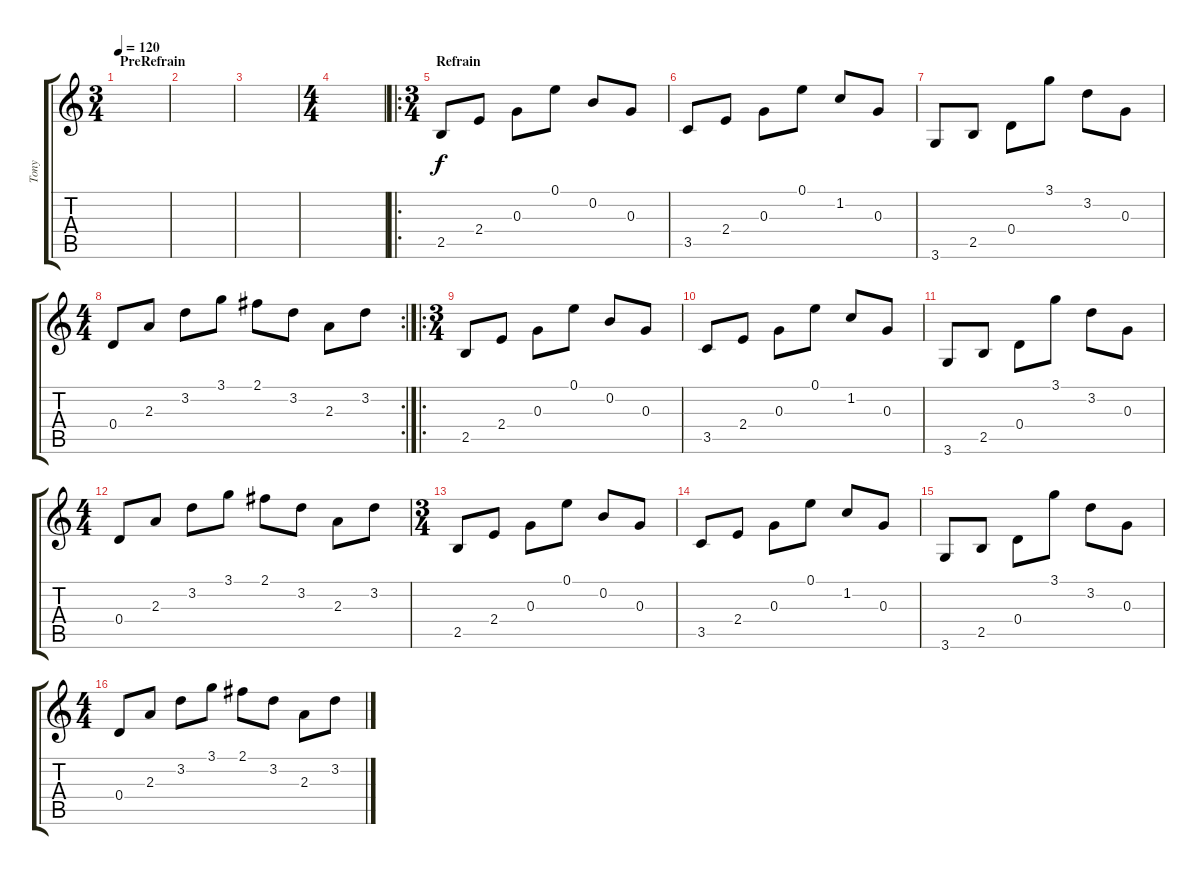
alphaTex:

\track ("Tony" "Tony") {instrument acousticguitarsteel}
\staff {score tabs}
\tuning (E4 B3 G3 D3 A2 E2) {hide}
\ts (3 4)
\section ("" "PreRefrain")
\tempo 120
\clef g2
\ks c
|
|
|
\ts (4 4)
|
\ro
\ts (3 4)
\section ("" "Refrain")
2.5.8 2.4.8 0.3.8 0.1.8 0.2.8 0.3.8 |
3.5.8 2.4.8 0.3.8 0.1.8 1.2.8 0.3.8 |
3.6.8 2.5.8 0.4.8 3.1.8 3.2.8 0.3.8 |
\rc 2
\ts (4 4)
0.4.8 2.3.8 3.2.8 3.1.8 2.1.8 3.2.8 2.3.8 3.2.8 |
\ro
\ts (3 4)
2.5.8 2.4.8 0.3.8 0.1.8 0.2.8 0.3.8 |
3.5.8 2.4.8 0.3.8 0.1.8 1.2.8 0.3.8 |
3.6.8 2.5.8 0.4.8 3.1.8 3.2.8 0.3.8 |
\ts (4 4)
0.4.8 2.3.8 3.2.8 3.1.8 2.1.8 3.2.8 2.3.8 3.2.8 |
\ts (3 4)
2.5.8 2.4.8 0.3.8 0.1.8 0.2.8 0.3.8 |
3.5.8 2.4.8 0.3.8 0.1.8 1.2.8 0.3.8 |
3.6.8 2.5.8 0.4.8 3.1.8 3.2.8 0.3.8 |
\ts (4 4)
0.4.8 2.3.8 3.2.8 3.1.8 2.1.8 3.2.8 2.3.8 3.2.8
